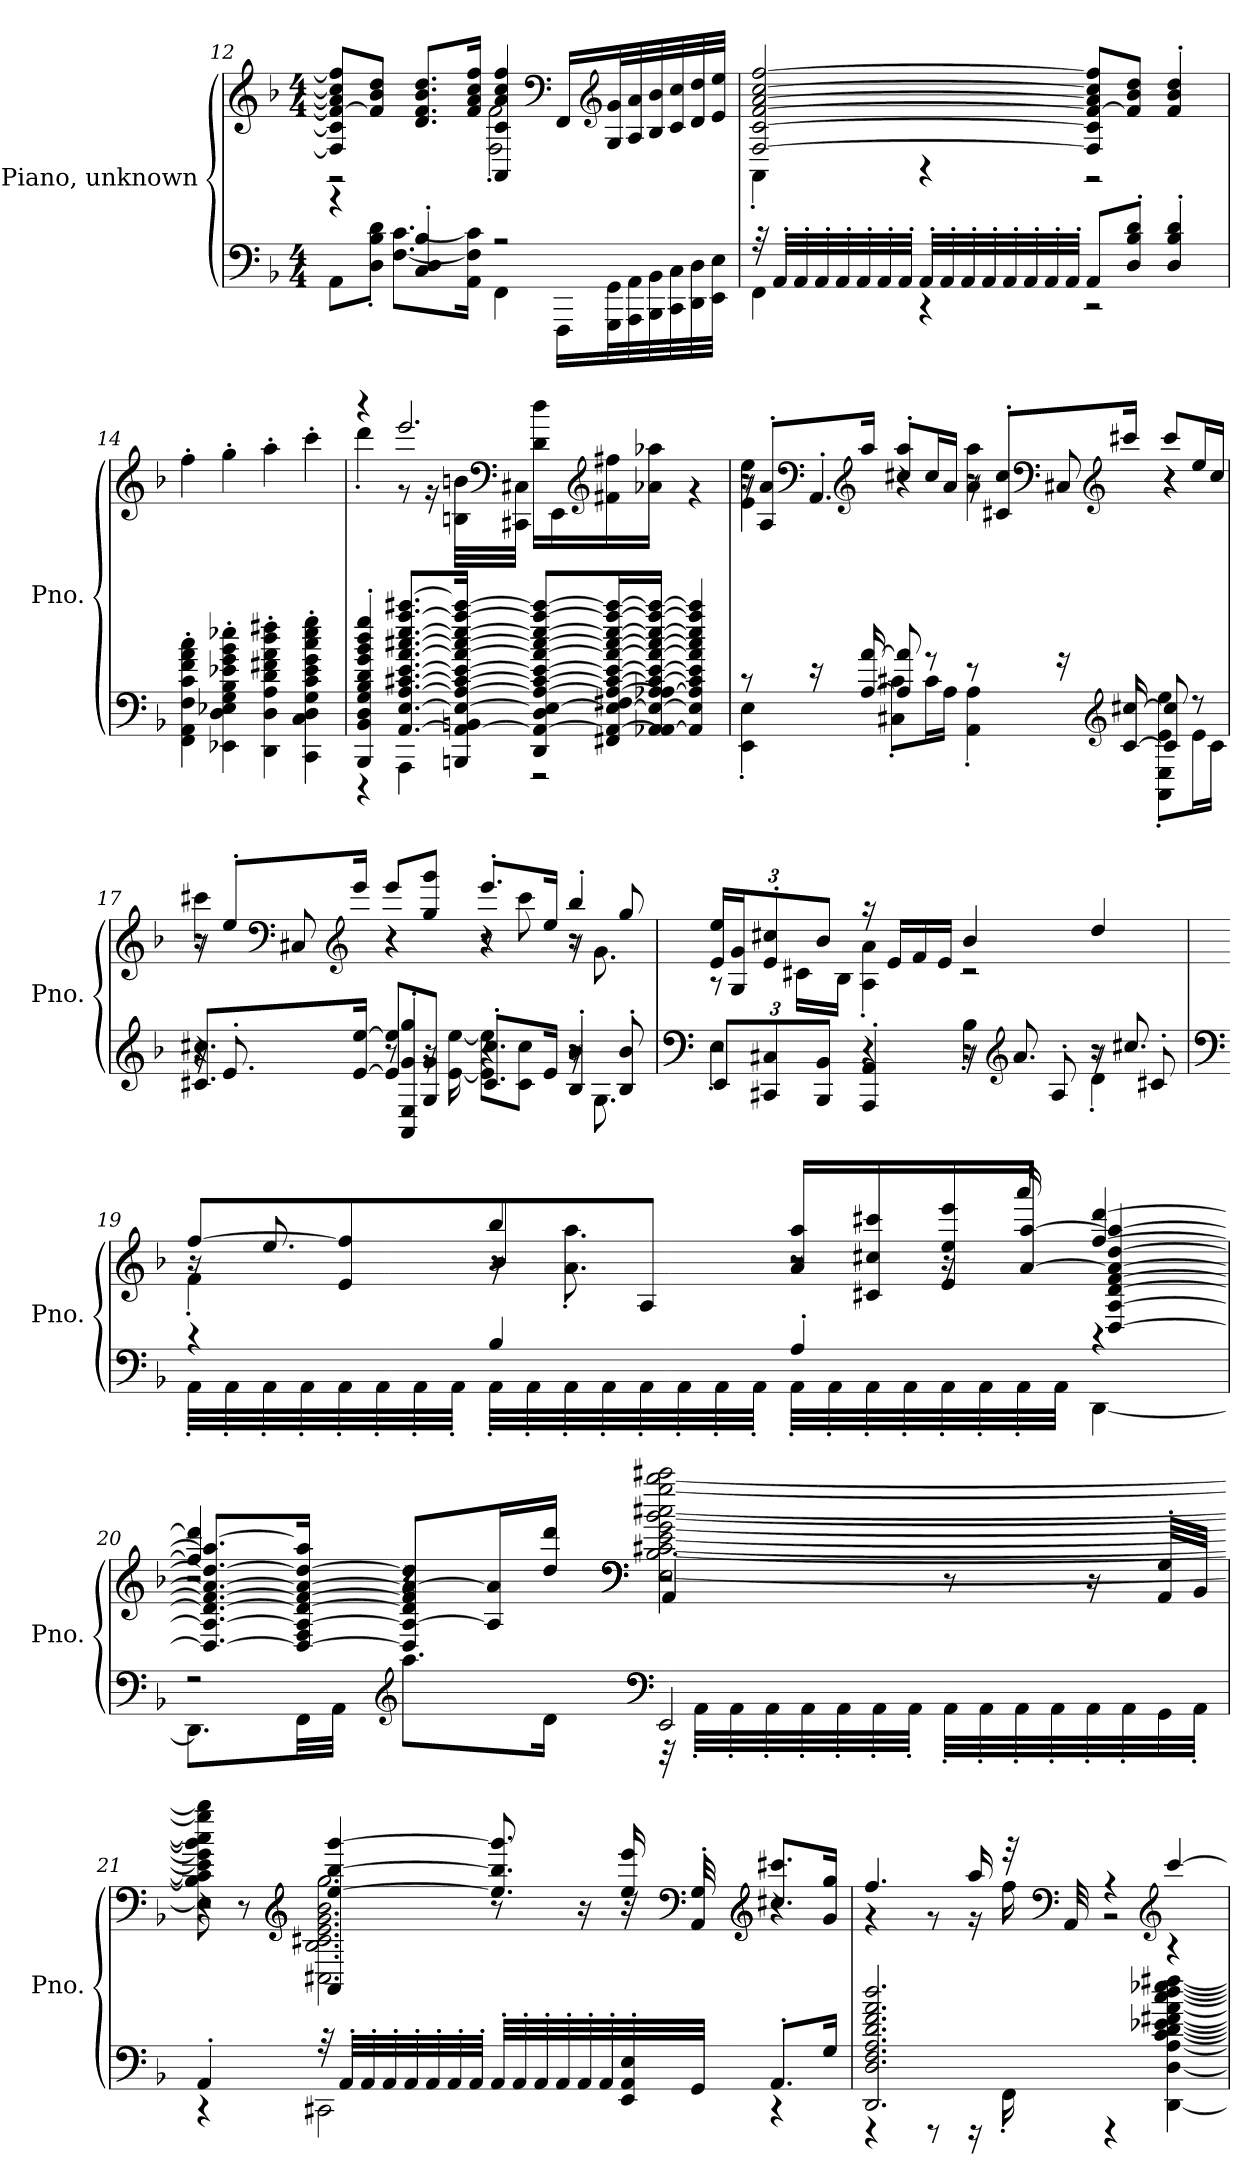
**kern	**kern
*part1	*part1
*staff2	*staff1
*I"Piano, unknown	*
*I'Pno.	*
!!LO:LB:g=z
*clefF4	*clefG2
*k[b-]	*k[b-]
*M4/4	*M4/4
=12	=12
*^	*^
4r	8AA\L	8F/] 8c/] 8f/_ 8a/] 8cc/] 8ff/]L	2r
.	8D\' 8B-\' 8d\'J	8f/] 8b-/ 8dd/J	.
4C/' 4D/' 4B-/'	[8.F\ [8.c\L	8.d/ 8.f/ 8.b-/ 8.dd/L	.
.	16AA\ 16F\] 16c\]Jk	16f/ 16a/ 16cc/ 16ff/Jk	.
2r	4FF\	4AA/ 4c/ 4a/ 4cc/ 4ff/	2F\' 2f\'
*	*	*clefF4	*
.	16FFF\LL	16FF/LL	.
*	*	*clefG2	*
.	32GGG\ 32GG\L	32G/ 32g/L	.
.	32AAA\ 32AA\	32A/ 32a/	.
.	32BBB-\ 32BB-\	32B-/ 32b-/	.
.	32CC\ 32C\	32c/ 32cc/	.
.	32DD\ 32D\	32d/ 32dd/	.
.	32EE\ 32E\JJJ	32e/ 32ee/JJJ	.
=13	=13	=13	=13
32r	4FF\	[2F/ [2c/ [2f/ [2a/ [2cc/ [2ff/	4AA'\
32AA'/LLL	.	.	.
32AA'/	.	.	.
32AA'/	.	.	.
32AA'/	.	.	.
32AA'/	.	.	.
32AA'/	.	.	.
32AA'/JJJ	.	.	.
32AA'/LLL	4r	.	4r
32AA'/	.	.	.
32AA'/	.	.	.
32AA'/	.	.	.
32AA'/	.	.	.
32AA'/	.	.	.
32AA'/	.	.	.
32AA'/JJJ	.	.	.
8AA/L	2r	8F/] 8c/] 8f/_ 8a/] 8cc/] 8ff/]L	2r
8D/' 8B-/' 8d/'J	.	8f/] 8b-/ 8dd/J	.
4D/' 4B-/' 4d/'	.	4f/' 4b-/' 4dd/'	.
*v	*v	*	*
*	*v	*v
!!LO:PB:g=z
=14	=14
4FF\' 4AA\' 4F\' 4c\' 4f\' 4a\' 4cc\'	4ff'\
4EE-X\' 4D\' 4E-X\' 4G\' 4B-\' 4e-X\' 4g\' 4b-\' 4ee-X\'	4gg'\
4DD\' 4D\' 4A\' 4d\' 4f#X\' 4a\' 4dd\' 4ff#X\'	4aa'\
4CC\' 4C\' 4D\' 4G\' 4c\' 4e-\' 4g\' 4cc\' 4ee-\' 4gg\'	4ccc'\
=15	=15
*^	*^
4BBB-/' 4BB-/' 4D/' 4G/' 4B-/' 4d/' 4g/' 4b-/' 4dd/' 4gg/'	4r	4r	4ddd'\
[8.AA/ [8.E/ [8.A/ [8.c#X/ [8.e/ [8.a/ [8.cc#X/ [8.ee/ [8.aa/ [8.ccc#X/L	4AAA\	2.eee/	8r
.	.	.	16r
16BBBn/ 16AA/_ 16BBn/ 16E/_ 16A/_ 16c#/_ 16e/_ 16a/_ 16cc#/_ 16ee/_ 16aa/_ 16ccc#/_Jk	.	.	32Bn\ 32bn\LLL
*	*	*clefF4	*
.	.	.	32CC#X\ 32C#X\JJJ
8DD/ 8AA/_ 8D/ 8E/_ 8A/_ 8c#/_ 8e/_ 8a/_ 8cc#/_ 8ee/_ 8aa/_ 8ccc#/_L	2r	.	16d\ 16dd\LL
.	.	.	16EE\
*	*	*clefG2	*
16FF#X/ 16AA/_ 16E/_ 16F#X/ 16A/_ 16c#/_ 16e/_ 16a/_ 16cc#/_ 16ee/_ 16aa/_ 16ccc#/_L	.	.	16f#X\ 16ff#X\
16AA-X/ 16AA/_ 16E/_ 16A-X/ 16A/_ 16c#/_ 16e/_ 16a/_ 16cc#/_ 16ee/_ 16aa/_ 16ccc#/_JJ	.	.	16a-X\ 16aa-X\JJ
4AA/] 4E/] 4A/] 4c#/] 4e/] 4a/] 4cc#/] 4ee/] 4aa/] 4ccc#/]	.	.	4r
!!LO:LB:g=z
=16	=16	=16	=16
*	*	*	*^
8r	4EE\' 4E\'	16r	4e\ 4ee\	8r
.	.	8A/' 8a/'L	.	.
*	*	*clefF4	*	*
16r	.	.	.	4.AA'/
*	*	*clefG2	*	*
[16A/ [16a/	.	16aa/Jk	.	.
8A/] 8a/]	8C#X\' 8c#X\'L	8cc#X/' 8aa/'L	4r	.
8r	16c#\L	16cc#/L	.	.
.	16A\JJ	16a/JJ	.	.
8r	4AA\' 4A\'	16r	4a\ 4aa\	8r
.	.	8c#X/' 8cc#/'L	.	.
*	*	*clefF4	*	*
16r	.	.	.	8C#X/
*clefG2	*	*clefG2	*	*
[16c#/ [16cc#X/	.	16ccc#X/Jk	.	.
8c#/] 8cc#/]	8AA\' 8E\' 8e\' 8ee\'L	8ccc#/L	4r	4r
8r	16e\L	16ee/L	.	.
.	16c#\JJ	16cc#/JJ	.	.
!!LO:LB:g=z	!!	!!
=17	=17	=17	=17	=17
*	*^	*	*	*
8.c#X/ 8.cc#X/L	4r	16r	16r	4ccc#X\	8r
.	.	8.e'/	8ee'/L	.	.
*	*	*	*clefF4	*	*
.	.	.	.	.	8C#X/
*	*	*	*clefG2	*	*
[16e/ [16ee/Jk	.	.	16eee/Jk	.	.
8e/] 8ee/]L	8r	4AA/' 4E/' 4g/' 4gg/'	8eee/L	4r	4r
8G/ 8g/J	16r	.	8gg/ 8ggg/J	.	.
.	[16e\ [16ee\	.	.	.	.
4r	8e\] 8ee\]L	8.c#/' 8.cc#/'L	8.eee'/L	8r	4r
.	8c#\ 8cc#\J	.	.	8ccc#\	.
.	.	16e/Jk	16ee/Jk	.	.
4B-/' 4b-/'	16r	8r	8r	16r	4bb-'/
.	8.G\	.	.	8.g\	.
.	.	8B-/' 8b-/'	8gg/	.	.
*	*	*	*v	*v	*v
!!LO:LB:g=z
=18	=18	=18	=18
*clefF4	*	*	*
*	*	*Xbrackettup	*Xbrackettup
*	*	*	*^
2r	4E'\	12EE/L	24e/ 24ee/LL	8r
.	.	.	24G/ 24g/J	.
.	.	12CC#X/ 12C#X/	12e/' 12cc#X/'	.
.	.	.	.	16c#X\LL
.	.	12BBB-/ 12BB-/J	12b-/J	.
.	.	.	.	16B-\JJ
.	4r	4AAA/' 4AA/'	16r	4A\' 4a\'
.	.	.	16e/LL	.
.	.	.	16f/	.
.	.	.	16e/JJ	.
16r	4B-'\	8r	4b-/	2r
*clefG2	*	*	*	*
8.a/	.	.	.	.
.	.	8A'/	.	.
16r	4d'\	8r	4dd/	.
8.cc#X/	.	.	.	.
.	.	8c#X'/	.	.
*v	*v	*v	*	*
*	*v	*v
!!LO:LB:g=z
=19	=19
*clefF4	*
*^	*^
*	*	*	*^
4r	32AA'\LLL	16r	4f'\	[8ff/L
.	32AA'\	.	.	.
.	32AA'\	8.ee/	.	.
.	32AA'\	.	.	.
.	32AA'\	.	.	8e/ 8ff/]
.	32AA'\	.	.	.
.	32AA'\	.	.	.
.	32AA'\JJJ	.	.	.
4B-/	32AA'\LLL	4bb-/	16r	8b-/
.	32AA'\	.	.	.
.	32AA'\	.	8.a\' 8.aa\'	.
.	32AA'\	.	.	.
.	32AA'\	.	.	8A/J
.	32AA'\	.	.	.
.	32AA'\	.	.	.
.	32AA'\JJJ	.	.	.
4A'/	32AA'\LLL	8r	2r	16a/ 16aa/LL
.	32AA'\	.	.	.
.	32AA'\	.	.	16c#X/ 16cc#X/ 16ccc#X/
.	32AA'\	.	.	.
.	32AA'\	16r	.	16e/ 16ee/ 16eee/
.	32AA'\	.	.	.
.	32AA'\	16aaa/	.	[16a/ [16aa/JJ
.	32AA\JJJ	.	.	.
4r	[4DD\	[4ff/ [4ddd/	.	[4D/ [4A/ [4d/ [4f/ 4a/_ [4dd/ 4aa/_
!!LO:LB:g=z	!!	!!
=20	=20	=20	=20	=20
2r	8.DD\L]	4ff/] 4ddd/]	2r	8.D/_ 8.A/_ 8.d/_ 8.f/_ 8.a/_ 8.dd/_ 8.aa/_L
.	32FF\LL	.	.	16D/_ 16F/ 16A/_ 16d/_ 16f/_ 16a/_ 16dd/_ 16aa/]Jk
.	32AA\JJJ	.	.	.
*clefG2	*	*	*	*
.	8.aa\L	4r	.	8D/] 8A/_ 8d/] 8f/] 8a/_ 8dd/]L
.	.	.	.	16A/] 16a/]L
.	16d\Jk	.	.	16dd/ 16ddd/JJ
*clefF4	*	*clefF4	*	*
2EE/	32r	2r	[2E\ [2B-\ [2c#X\ [2e\ [2g\ [2b-\ [2cc#X\ [2gg\ [2bb-\ 2ccc#X\	4AA'/
.	32AA'\LLL	.	.	.
.	32AA'\	.	.	.
.	32AA'\	.	.	.
.	32AA'\	.	.	.
.	32AA'\	.	.	.
.	32AA'\	.	.	.
.	32AA'\JJJ	.	.	.
.	32AA'\LLL	.	.	8r
.	32AA'\	.	.	.
.	32AA'\	.	.	.
.	32AA'\	.	.	.
.	32AA'\	.	.	16r
.	32AA'\	.	.	.
.	32GG\	.	.	32AA/' 32G/'LLL
.	32AA'\JJJ	.	.	32BB-/JJJ
!!LO:PB:g=z	!!	!!
=21	=21	=21	=21	=21
4AA'/	4r	2r	8E\] 8B-\] 8c#\] 8e\] 8g\] 8b-\] 8cc#\] 8gg\] 8bb-\]	4r
.	.	.	8r	.
*	*	*clefG2	*	*
32r	2CC#X\	.	2.C#X\ 2.B-\ 2.c#X\ 2.e\ 2.g\ 2.b-\ 2.gg\	4AA/ [4ee/ [4bb-/ [4ggg/
32AA'/LLL	.	.	.	.
32AA'/	.	.	.	.
32AA'/	.	.	.	.
32AA'/	.	.	.	.
32AA'/	.	.	.	.
32AA'/	.	.	.	.
32AA'/JJJ	.	.	.	.
32AA'/LLL	.	8r	.	8.ee/] 8.bb-/] 8.ggg/]
32AA'/	.	.	.	.
32AA'/	.	.	.	.
32AA'/	.	.	.	.
32AA'/	.	16r	.	.
32AA'/	.	.	.	.
32EE/' 32AA/' 32E/'	.	16ee/ 16eee/	.	32r
*	*	*clefF4	*	*
32GG/JJJ	.	.	.	32AA/' 32G/'
*	*	*clefG2	*	*
8.AA'/L	4r	4r	.	8.cc#X/ 8.ccc#X/L
16G/Jk	.	.	.	16g/ 16gg/Jk
*	*	*	*v	*v
=22	=22	=22	=22
2.DD/ 2.D/ 2.F/ 2.A/ 2.d/ 2.f/ 2.a/ 2.dd/	4r	4.ff/	4r
.	8r	.	8r
.	16r	16aa/	16r
.	16FF'\	32r	16ff\
*	*	*clefF4	*
.	.	32AA/	.
.	4r	4r	2r
*	*	*clefG2	*
4r	[4DD\ [4D\ [4A\ [4c\ [4d\ [4e-X\ [4f#X\ [4a\ [4cc\ [4dd\ [4ee-X\ [4ff#X\	[4ccc/	.
*v	*v	*	*
*	*v	*v
=	=
*-	*-
